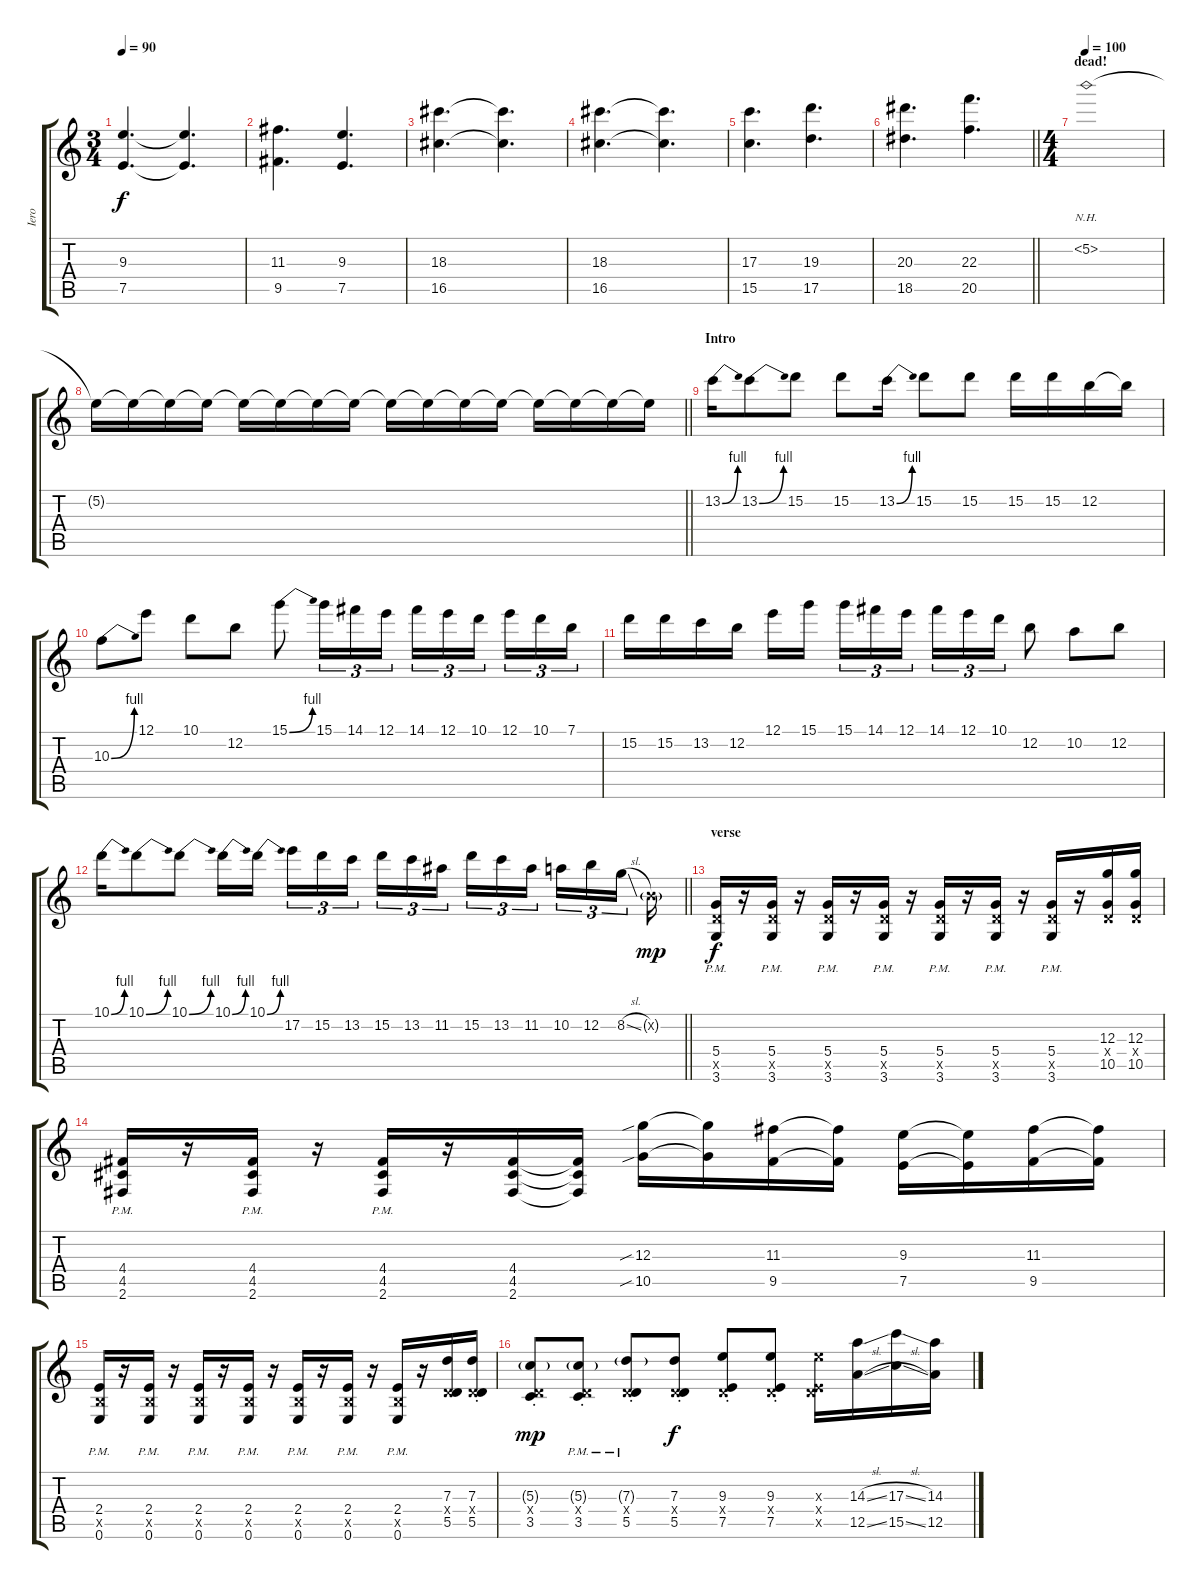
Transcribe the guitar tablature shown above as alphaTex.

\track ("Iero" "Iero") {instrument electricguitarjazz}
\staff {score tabs}
\tuning (E4 B3 G3 D3 A2 E2) {hide}
\ts (3 4)
\tempo 90
\clef g2
\ks c
(9.3 7.5).4{d dy f} (9.3{t} 7.5{t}).4{d} |
(11.3 9.5).4{d} (9.3 7.5).4{d} |
(18.3 16.5).4{d} (18.3{t} 16.5{t}).4{d} |
(18.3 16.5).4{d} (18.3{t} 16.5{t}).4{d} |
(17.3 15.5).4{d} (19.3 17.5).4{d} |
\barLineRight lightlight
(20.3 18.5).4{d} (22.3 20.5).4{d} |
\ts (4 4)
\section ("" "dead! ")
\tempo 100
5.2{nh}.1{volume 9 balance 15 instrument overdrivenguitar} |
\barLineRight lightlight
5.2{t}.16{instrument overdrivenguitar} 5.2{t}.16 5.2{t}.16 5.2{t}.16 5.2{t}.16 5.2{t}.16 5.2{t}.16 5.2{t}.16 5.2{t}.16 5.2{t}.16 5.2{t}.16 5.2{t}.16 5.2{t}.16 5.2{t}.16 5.2{t}.16 5.2{t}.16 |
\section ("" "Intro")
13.2{be (bend 0 0 60 4)}.16{volume 12} 13.2{be (bend 0 0 60 4)}.8 15.2.8 15.2.8 13.2{be (bend 0 0 60 4)}.16 15.2.8 15.2.8 15.2.16 15.2.16 12.2.16 12.2{t}.16 |
10.3{be (bend 0 0 60 4)}.8 12.1.8 10.1.8 12.2.8 15.1{be (bend 0 0 60 4)}.8 15.1.16{tu (3 2)} 14.1.16{tu (3 2)} 12.1.16{tu (3 2)} 14.1.16{tu (3 2)} 12.1.16{tu (3 2)} 10.1.16{tu (3 2) beam splitsecondary} 12.1.16{tu (3 2)} 10.1.16{tu (3 2)} 7.1.16{tu (3 2)} |
15.2.16 15.2.16 13.2.16 12.2.16 12.1.16 15.1.16{beam splitsecondary} 15.1.16{tu (3 2)} 14.1.16{tu (3 2)} 12.1.16{tu (3 2)} 14.1.16{tu (3 2)} 12.1.16{tu (3 2)} 10.1.16{tu (3 2)} 12.2.8 10.2.8 12.2.8 |
\barLineRight lightlight
10.1{be (bend 0 0 60 4)}.16 10.1{be (bend 0 0 60 4)}.8 10.1{be (bend 0 0 60 4)}.8 10.1{be (bend 0 0 60 4)}.16 10.1{be (bend 0 0 60 4)}.16{beam splitsecondary} 17.2.16{tu (3 2)} 15.2.16{tu (3 2)} 13.2.16{tu (3 2) beam splitsecondary} 15.2.16{tu (3 2)} 13.2.16{tu (3 2)} 11.2.16{tu (3 2) beam splitsecondary} 15.2.16{tu (3 2)} 13.2.16{tu (3 2)} 11.2.16{tu (3 2) beam splitsecondary} 10.2.16{tu (3 2)} 12.2.16{tu (3 2)} 8.2{sl}.16{tu (3 2) beam splitsecondary} 0.2{g x}.16{dy mp} |
\section ("" "verse")
(5.4{pm} 5.5{pm x} 3.6{pm}).16{dy f} r.16 (5.4{pm} 5.5{pm x} 3.6{pm}).16 r.16 (5.4{pm} 5.5{pm x} 3.6{pm}).16 r.16 (5.4{pm} 5.5{pm x} 3.6{pm}).16 r.16 (5.4{pm} 5.5{pm x} 3.6{pm}).16 r.16 (5.4{pm} 5.5{pm x} 3.6{pm}).16 r.16 (5.4{pm} 5.5{pm x} 3.6{pm}).16 r.16 (12.3 0.4{x} 10.5).16 (12.3 0.4{x} 10.5).16 |
(4.4{pm} 4.5{pm} 2.6{pm}).16 r.16 (4.4{pm} 4.5{pm} 2.6{pm}).16 r.16 (4.4{pm} 4.5{pm} 2.6{pm}).16 r.16 (4.4 4.5 2.6).16 (4.4{t} 4.5{t} 2.6{t}).16 (12.3{sib} 10.5{sib}).16 (12.3{t} 10.5{t}).16 (11.3 9.5).16 (11.3{t} 9.5{t}).16 (9.3 7.5).16 (9.3{t} 7.5{t}).16 (11.3 9.5).16 (11.3{t} 9.5{t}).16 |
(2.4{pm} 2.5{pm x} 0.6{pm}).16 r.16 (2.4{pm} 2.5{pm x} 0.6{pm}).16 r.16 (2.4{pm} 2.5{pm x} 0.6{pm}).16 r.16 (2.4{pm} 2.5{pm x} 0.6{pm}).16 r.16 (2.4{pm} 2.5{pm x} 0.6{pm}).16 r.16 (2.4{pm} 2.5{pm x} 0.6{pm}).16 r.16 (2.4{pm} 2.5{pm x} 0.6{pm}).16 r.16 (7.3 0.4{x} 5.5).16 (7.3{st} 0.4{x} 5.5).16 |
(5.3{g st} 0.4{x} 3.5{st}).8{dy mp} (5.3{g st} 0.4{x} 3.5{pm st}).8 (7.3{g pm st} 0.4{x} 5.5{pm st}).8 (7.3{st} 0.4{x} 5.5{st}).8{dy f} (9.3{st} 0.4{x} 7.5{st}).8 (9.3{st} 0.4{x} 7.5{st}).8 (9.3{x} 0.4{x} 7.5{x}).16 (14.3{sl} 12.5{sl}).16 (17.3{sl} 15.5{sl}).16 (14.3 12.5).16
